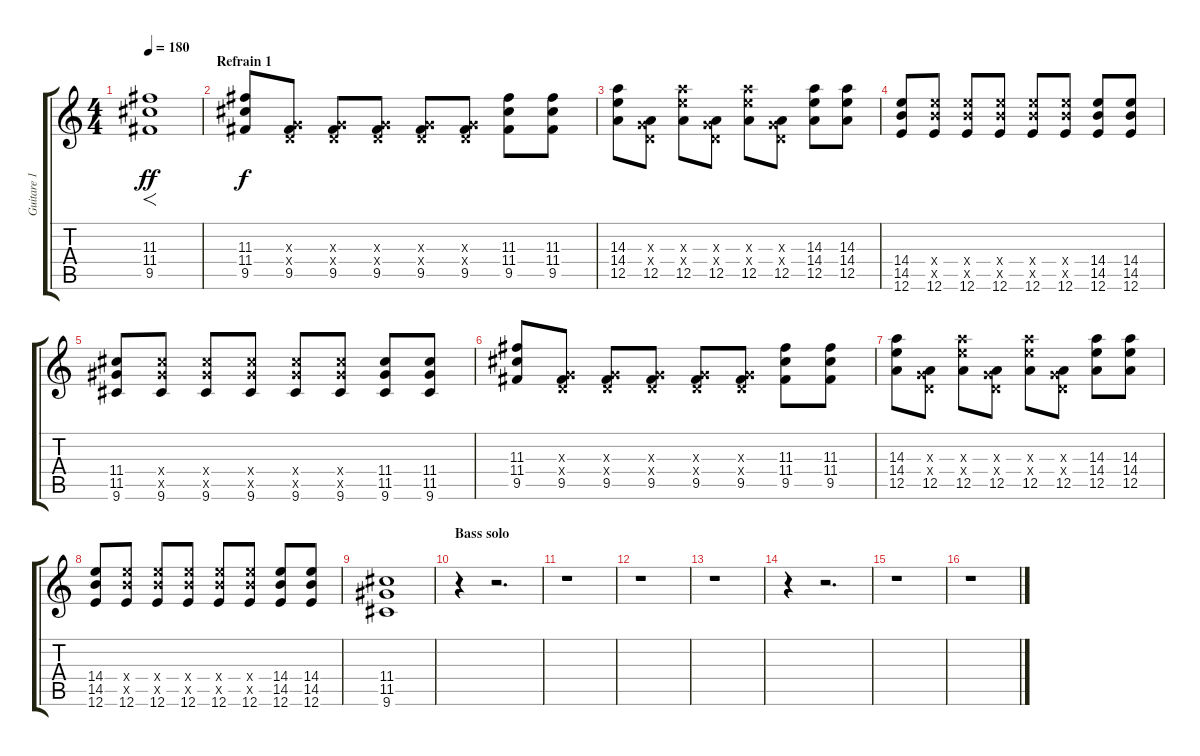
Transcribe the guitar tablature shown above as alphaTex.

\track ("Guitare 1" "Guitare 1") {instrument acousticguitarsteel}
\staff {score tabs}
\tuning (E4 B3 G3 D3 A2 E2) {hide}
\ts (4 4)
\tempo 180
\clef g2
\ks c
(11.3 11.4 9.5).1{f dy ff instrument overdrivenguitar} |
\section ("" "Refrain 1")
(11.3 11.4 9.5).8{dy f instrument overdrivenguitar} (0.3{x} 0.4{x} 9.5).8 (0.3{x} 0.4{x} 9.5).8 (0.3{x} 0.4{x} 9.5).8 (0.3{x} 0.4{x} 9.5).8 (0.3{x} 0.4{x} 9.5).8 (11.3 11.4 9.5).8 (11.3 11.4 9.5).8 |
(14.3 14.4 12.5).8 (0.3{x} 0.4{x} 12.5).8 (14.3{x} 14.4{x} 12.5).8 (0.3{x} 0.4{x} 12.5).8 (14.3{x} 14.4{x} 12.5).8 (0.3{x} 0.4{x} 12.5).8 (14.3 14.4 12.5).8 (14.3 14.4 12.5).8 |
(14.4 14.5 12.6).8 (14.4{x} 14.5{x} 12.6).8 (14.4{x} 14.5{x} 12.6).8 (14.4{x} 14.5{x} 12.6).8 (14.4{x} 14.5{x} 12.6).8 (14.4{x} 14.5{x} 12.6).8 (14.4 14.5 12.6).8 (14.4 14.5 12.6).8 |
(11.4 11.5 9.6).8 (11.4{x} 11.5{x} 9.6).8 (11.4{x} 11.5{x} 9.6).8 (11.4{x} 11.5{x} 9.6).8 (11.4{x} 11.5{x} 9.6).8 (11.4{x} 11.5{x} 9.6).8 (11.4 11.5 9.6).8 (11.4 11.5 9.6).8 |
(11.3 11.4 9.5).8{instrument overdrivenguitar} (0.3{x} 0.4{x} 9.5).8 (0.3{x} 0.4{x} 9.5).8 (0.3{x} 0.4{x} 9.5).8 (0.3{x} 0.4{x} 9.5).8 (0.3{x} 0.4{x} 9.5).8 (11.3 11.4 9.5).8 (11.3 11.4 9.5).8 |
(14.3 14.4 12.5).8 (0.3{x} 0.4{x} 12.5).8 (14.3{x} 14.4{x} 12.5).8 (0.3{x} 0.4{x} 12.5).8 (14.3{x} 14.4{x} 12.5).8 (0.3{x} 0.4{x} 12.5).8 (14.3 14.4 12.5).8 (14.3 14.4 12.5).8 |
(14.4 14.5 12.6).8 (14.4{x} 14.5{x} 12.6).8 (14.4{x} 14.5{x} 12.6).8 (14.4{x} 14.5{x} 12.6).8 (14.4{x} 14.5{x} 12.6).8 (14.4{x} 14.5{x} 12.6).8 (14.4 14.5 12.6).8 (14.4 14.5 12.6).8 |
(11.4 11.5 9.6).1 |
\section ("" "Bass solo")
r.4 r.2{d} |
r.1 |
r.1 |
r.1 |
r.4 r.2{d} |
r.1 |
r.1
